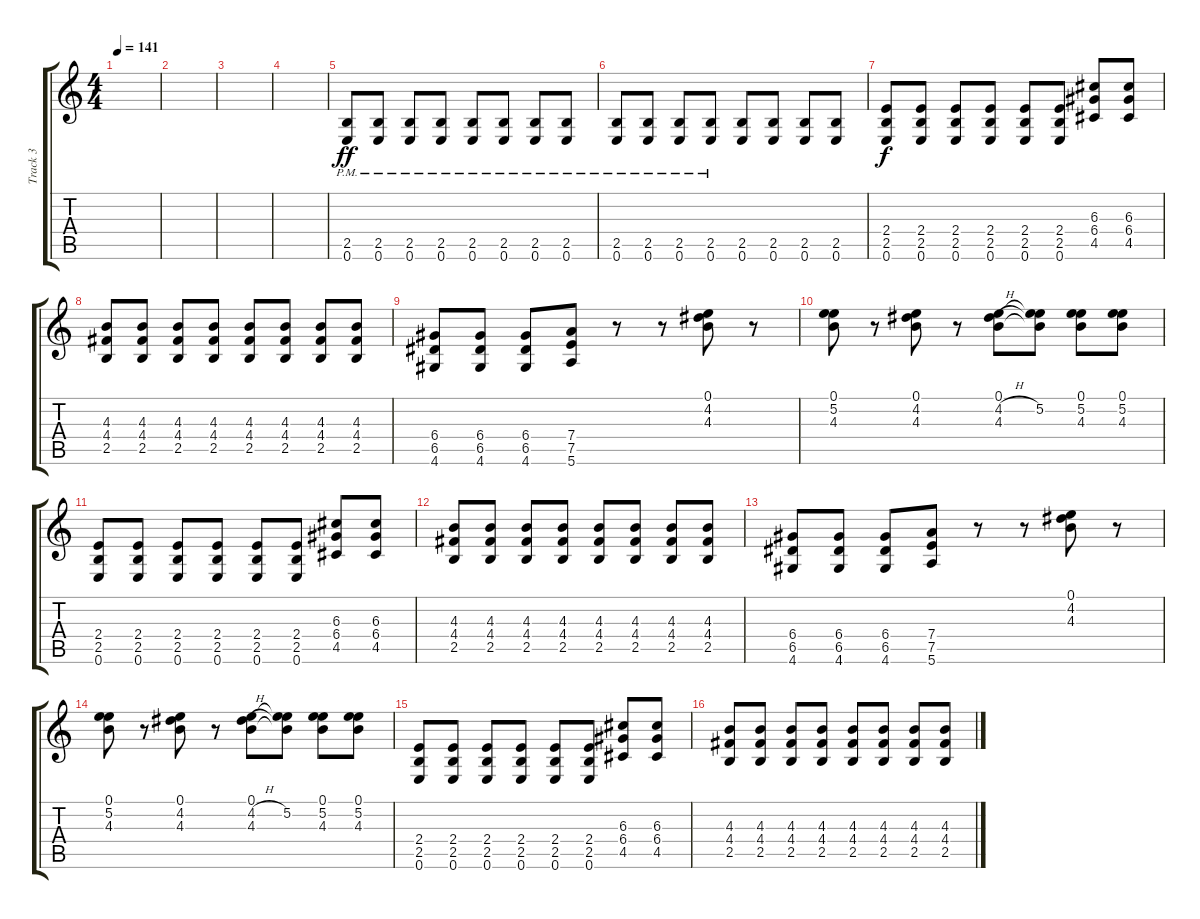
\track ("Track 3" "Track 3") {instrument distortionguitar}
\staff {score tabs}
\tuning (E4 B3 G3 D3 A2 E2) {hide}
\ts (4 4)
\tempo 141
\clef g2
\ks c
|
|
|
|
(2.5{pm} 0.6{pm}).8{dy ff volume 10} (2.5{pm} 0.6{pm}).8 (2.5{pm} 0.6{pm}).8 (2.5{pm} 0.6{pm}).8 (2.5{pm} 0.6{pm}).8 (2.5{pm} 0.6{pm}).8 (2.5{pm} 0.6{pm}).8 (2.5{pm} 0.6{pm}).8 |
(2.5{pm} 0.6{pm}).8 (2.5{pm} 0.6{pm}).8 (2.5{pm} 0.6{pm}).8 (2.5{pm} 0.6{pm}).8 (2.5 0.6).8 (2.5 0.6).8 (2.5 0.6).8 (2.5 0.6).8 |
(2.4 2.5 0.6).8{dy f} (2.4 2.5 0.6).8 (2.4 2.5 0.6).8 (2.4 2.5 0.6).8 (2.4 2.5 0.6).8 (2.4 2.5 0.6).8 (6.3 6.4 4.5).8 (6.3 6.4 4.5).8 |
(4.3 4.4 2.5).8 (4.3 4.4 2.5).8 (4.3 4.4 2.5).8 (4.3 4.4 2.5).8 (4.3 4.4 2.5).8 (4.3 4.4 2.5).8 (4.3 4.4 2.5).8 (4.3 4.4 2.5).8 |
(6.4 6.5 4.6).8 (6.4 6.5 4.6).8 (6.4 6.5 4.6).8 (7.4 7.5 5.6).8 r.8 r.8 (0.1 4.2 4.3).8 r.8 |
(0.1 5.2 4.3).8 r.8 (0.1 4.2 4.3).8 r.8 (0.1 4.2{h} 4.3).8 (0.1{t} 5.2 4.3{t}).8 (0.1 5.2 4.3).8 (0.1 5.2 4.3).8 |
(2.4 2.5 0.6).8 (2.4 2.5 0.6).8 (2.4 2.5 0.6).8 (2.4 2.5 0.6).8 (2.4 2.5 0.6).8 (2.4 2.5 0.6).8 (6.3 6.4 4.5).8 (6.3 6.4 4.5).8 |
(4.3 4.4 2.5).8 (4.3 4.4 2.5).8 (4.3 4.4 2.5).8 (4.3 4.4 2.5).8 (4.3 4.4 2.5).8 (4.3 4.4 2.5).8 (4.3 4.4 2.5).8 (4.3 4.4 2.5).8 |
(6.4 6.5 4.6).8 (6.4 6.5 4.6).8 (6.4 6.5 4.6).8 (7.4 7.5 5.6).8 r.8 r.8 (0.1 4.2 4.3).8 r.8 |
(0.1 5.2 4.3).8 r.8 (0.1 4.2 4.3).8 r.8 (0.1 4.2{h} 4.3).8 (0.1{t} 5.2 4.3{t}).8 (0.1 5.2 4.3).8 (0.1 5.2 4.3).8 |
(2.4 2.5 0.6).8 (2.4 2.5 0.6).8 (2.4 2.5 0.6).8 (2.4 2.5 0.6).8 (2.4 2.5 0.6).8 (2.4 2.5 0.6).8 (6.3 6.4 4.5).8 (6.3 6.4 4.5).8 |
(4.3 4.4 2.5).8 (4.3 4.4 2.5).8 (4.3 4.4 2.5).8 (4.3 4.4 2.5).8 (4.3 4.4 2.5).8 (4.3 4.4 2.5).8 (4.3 4.4 2.5).8 (4.3 4.4 2.5).8
